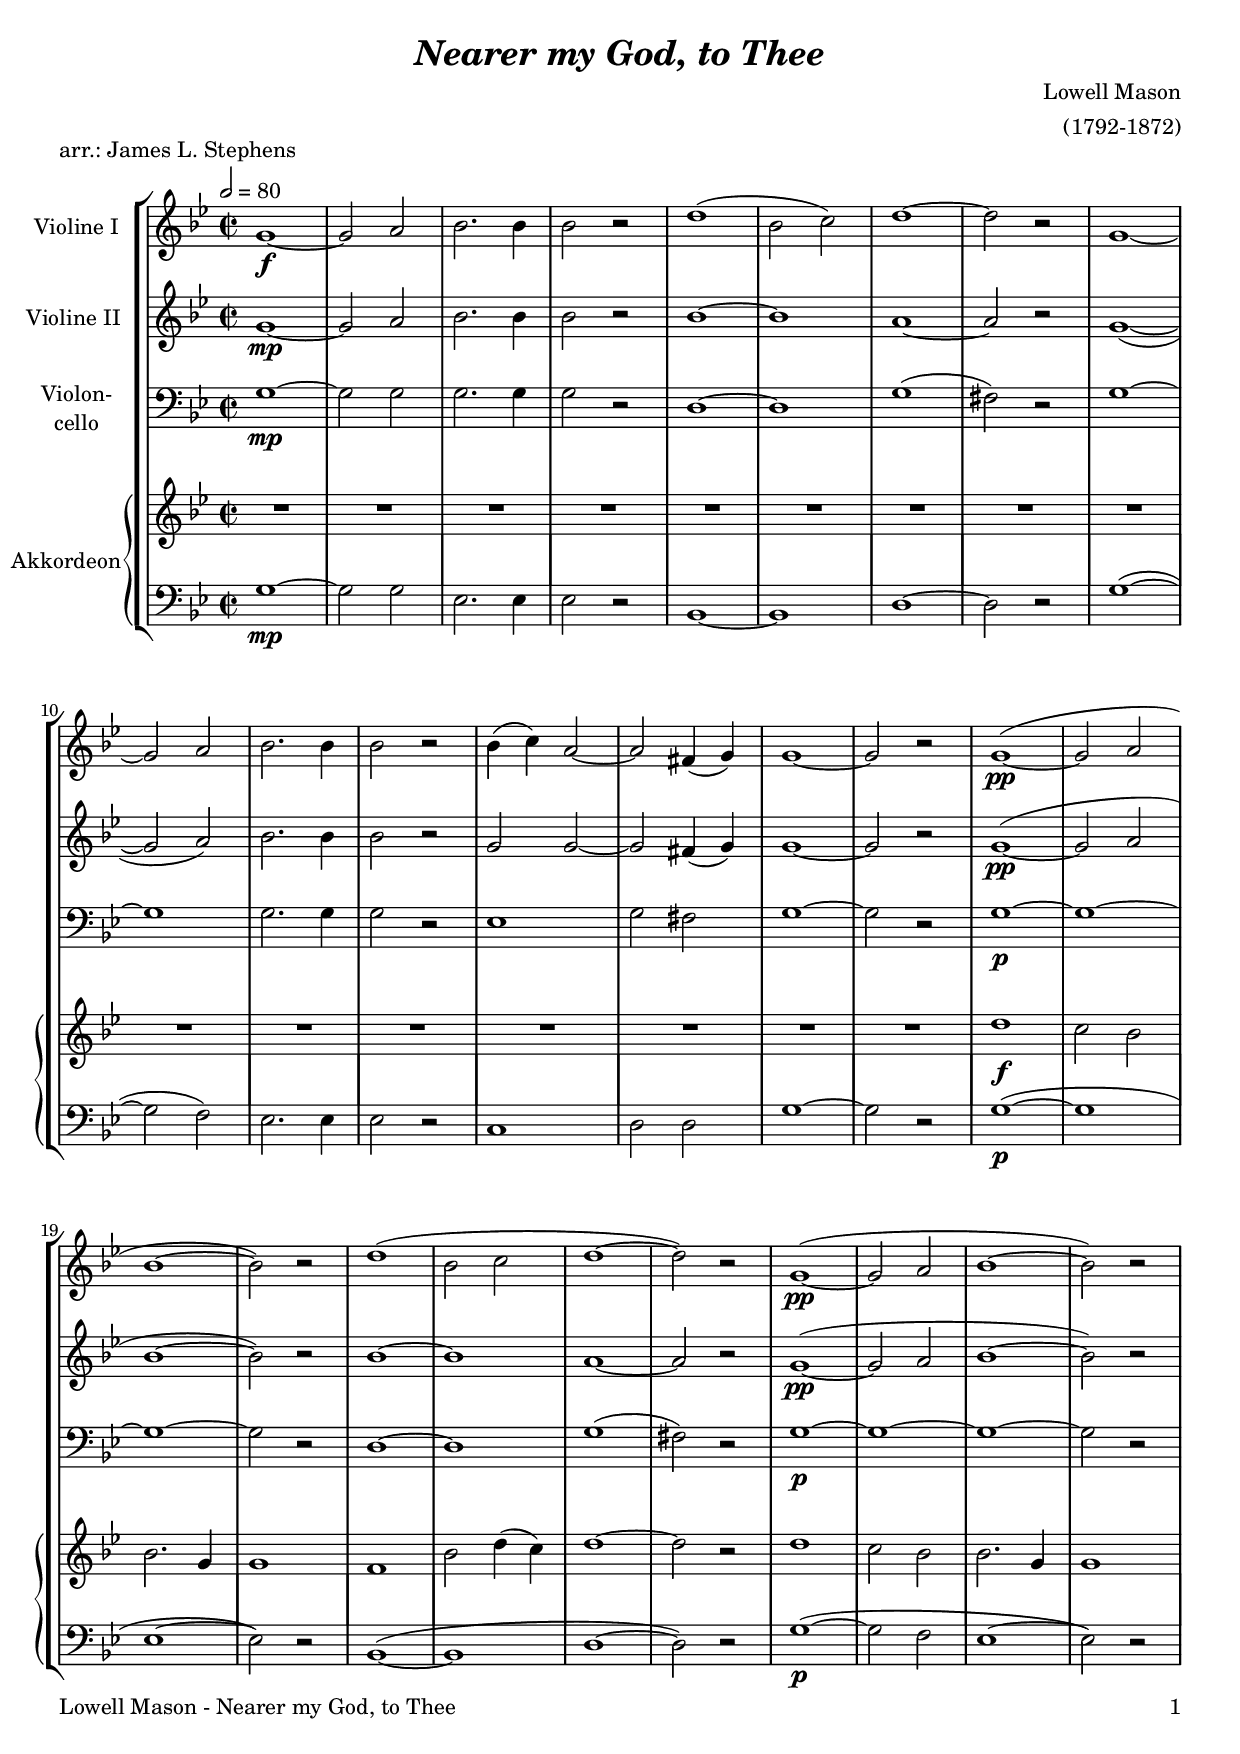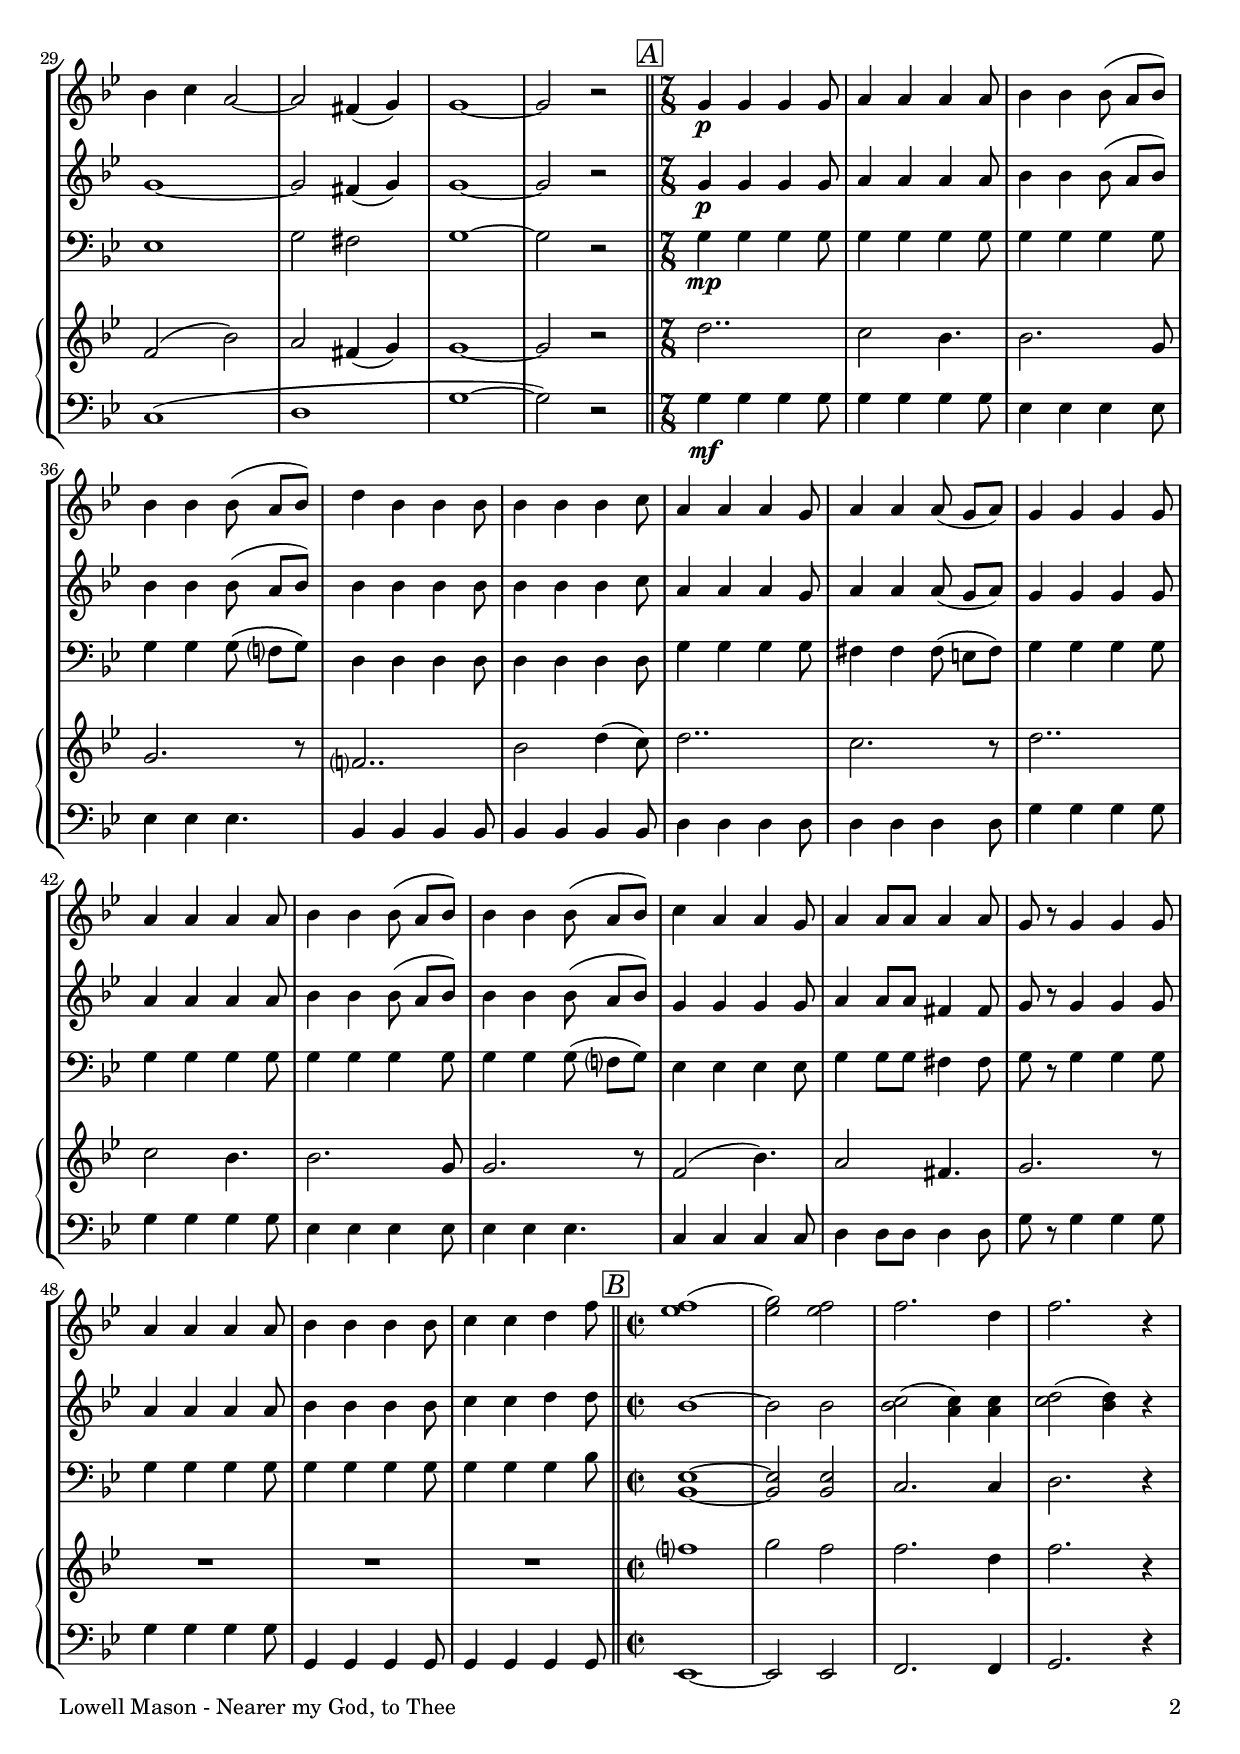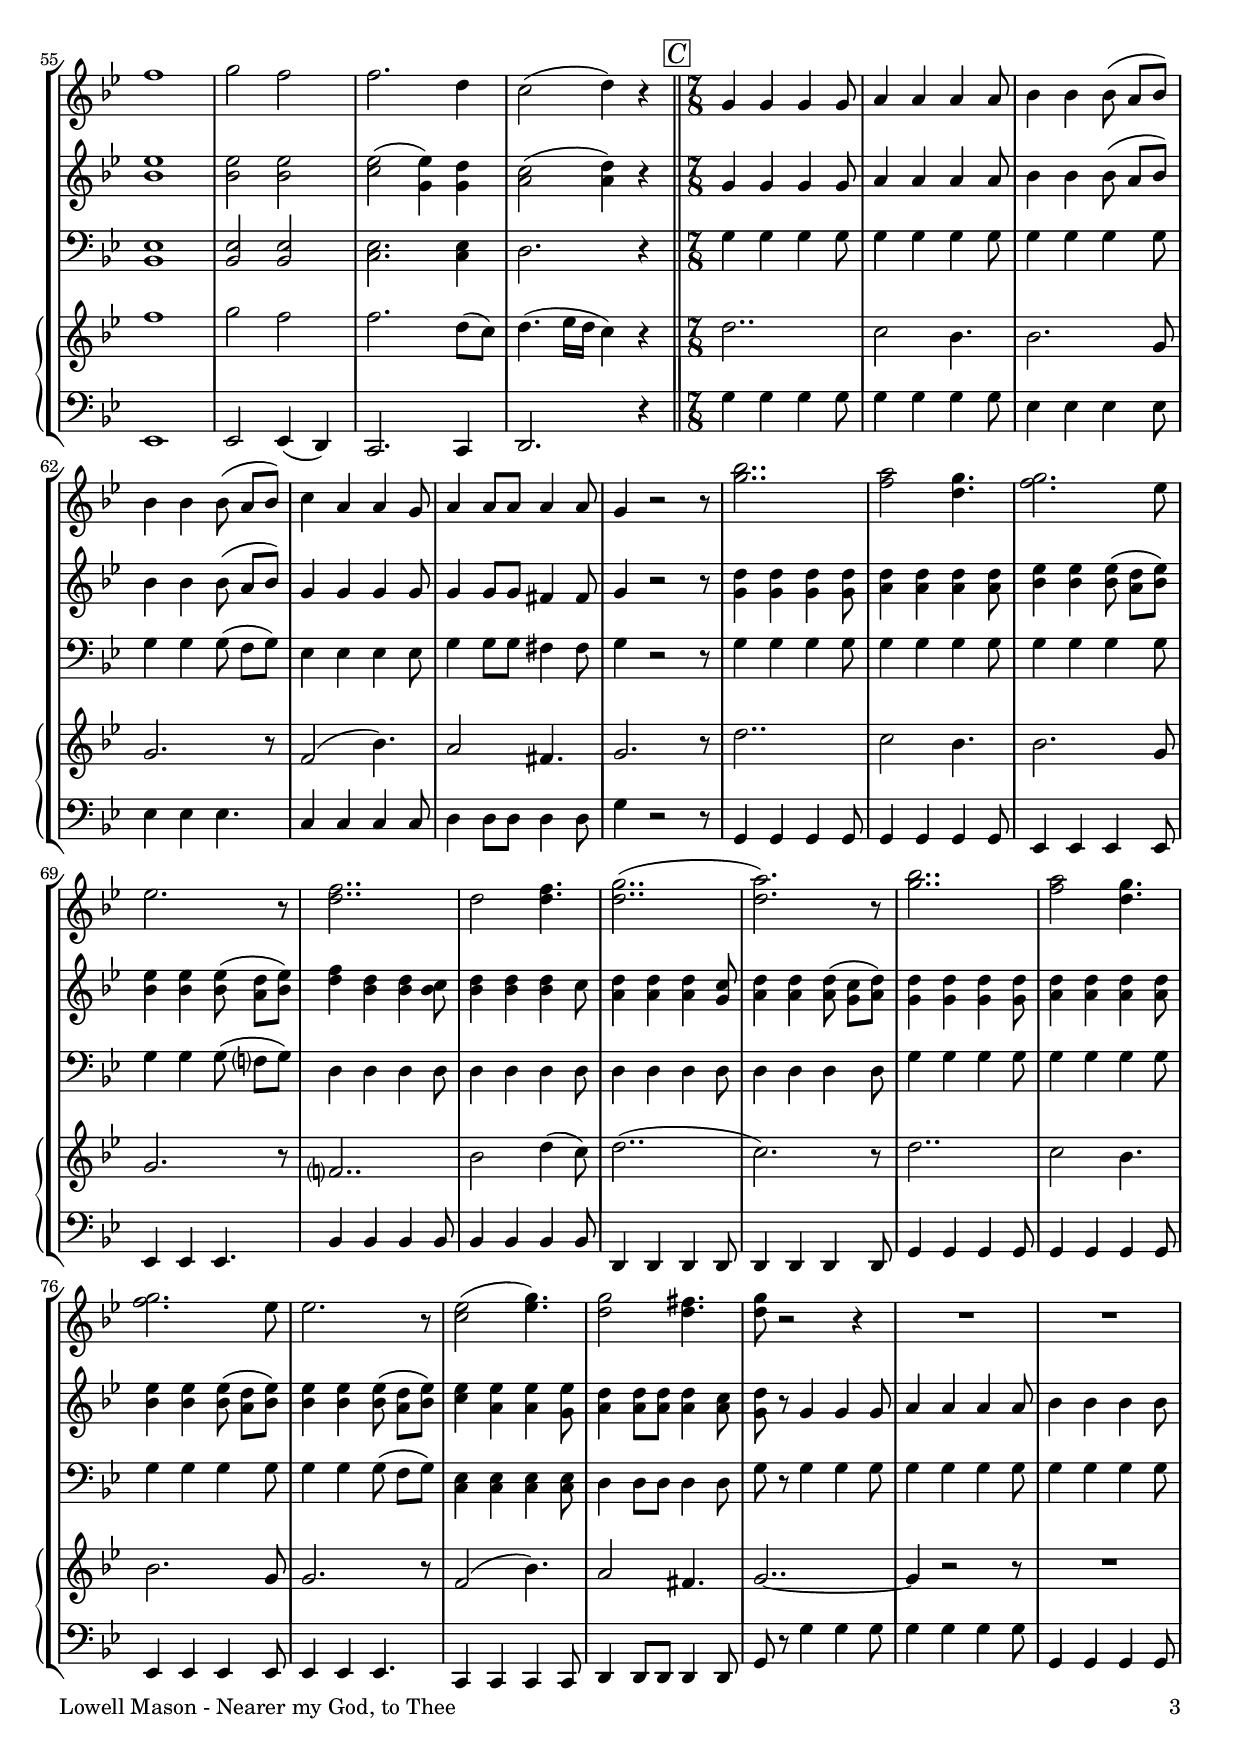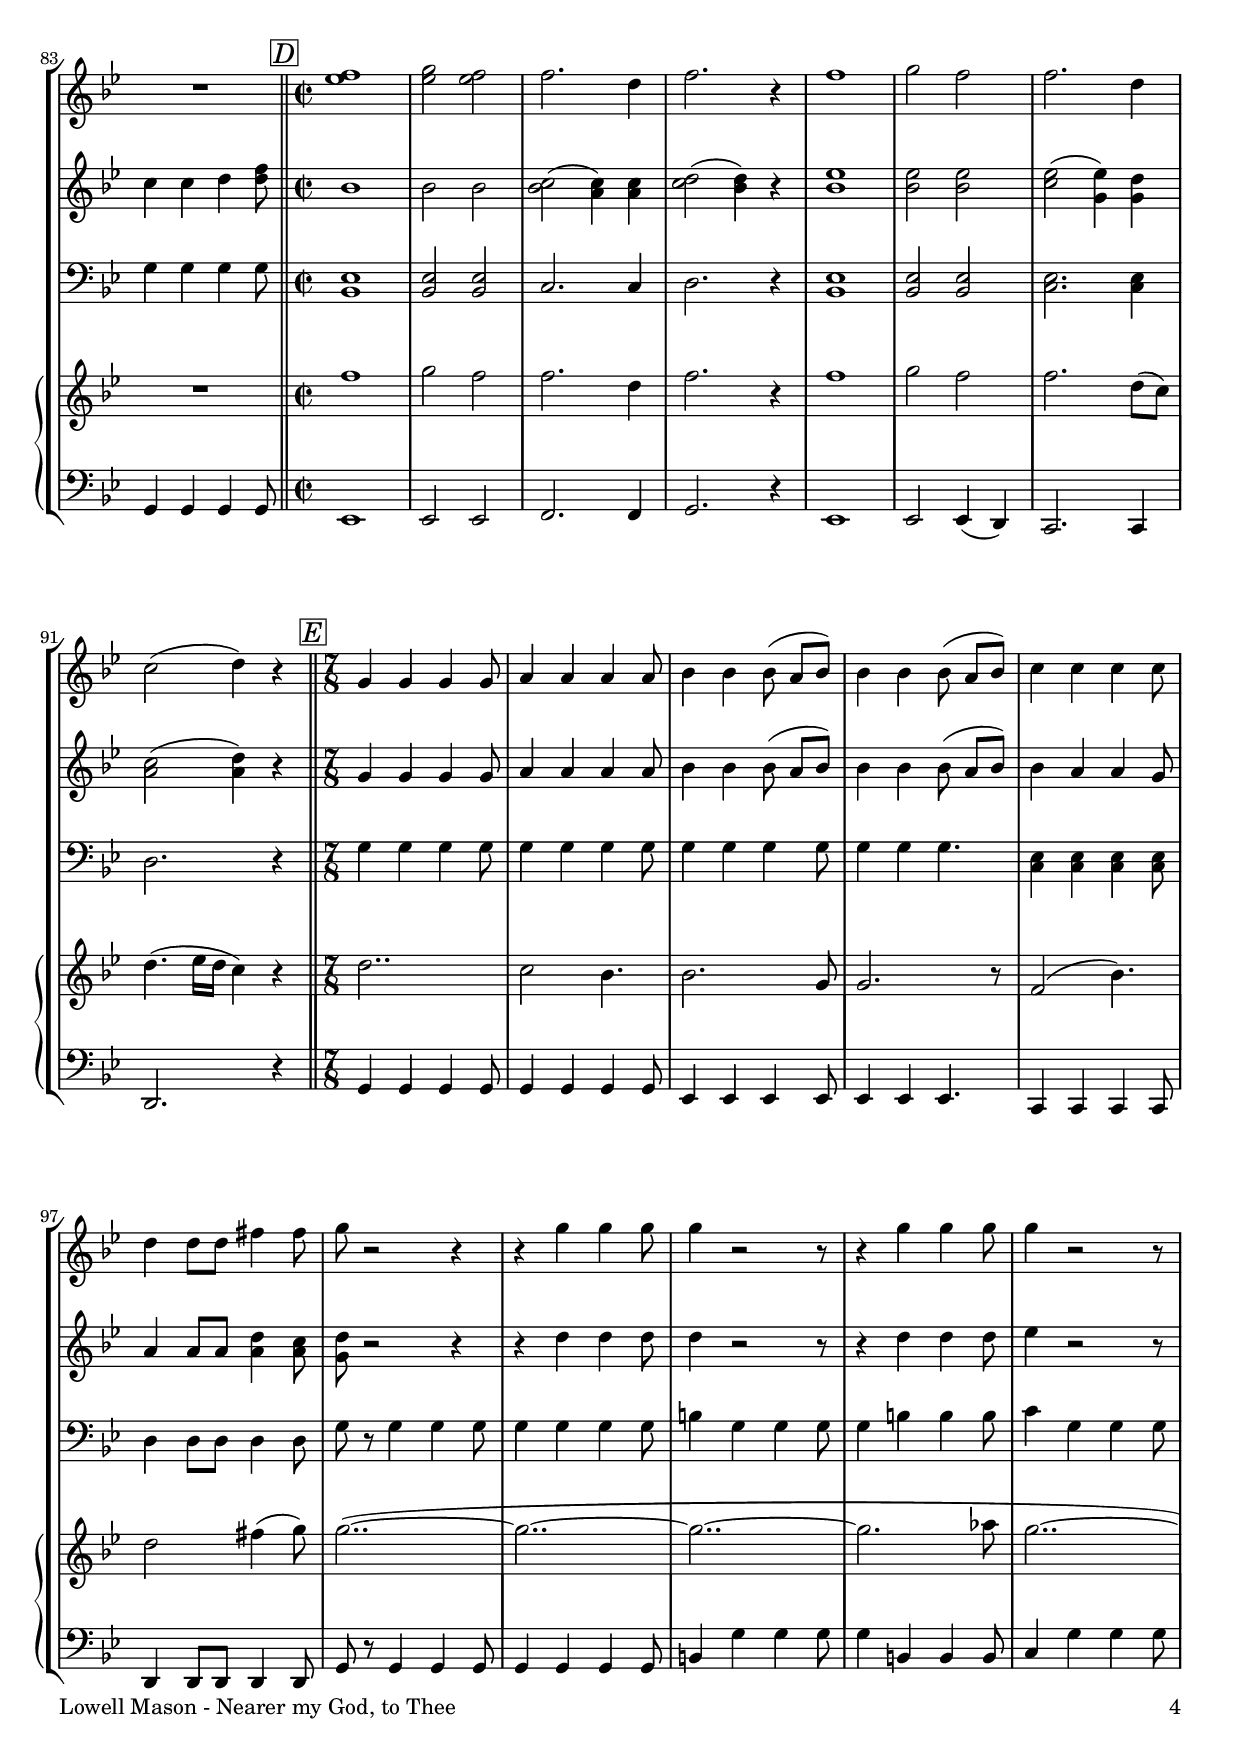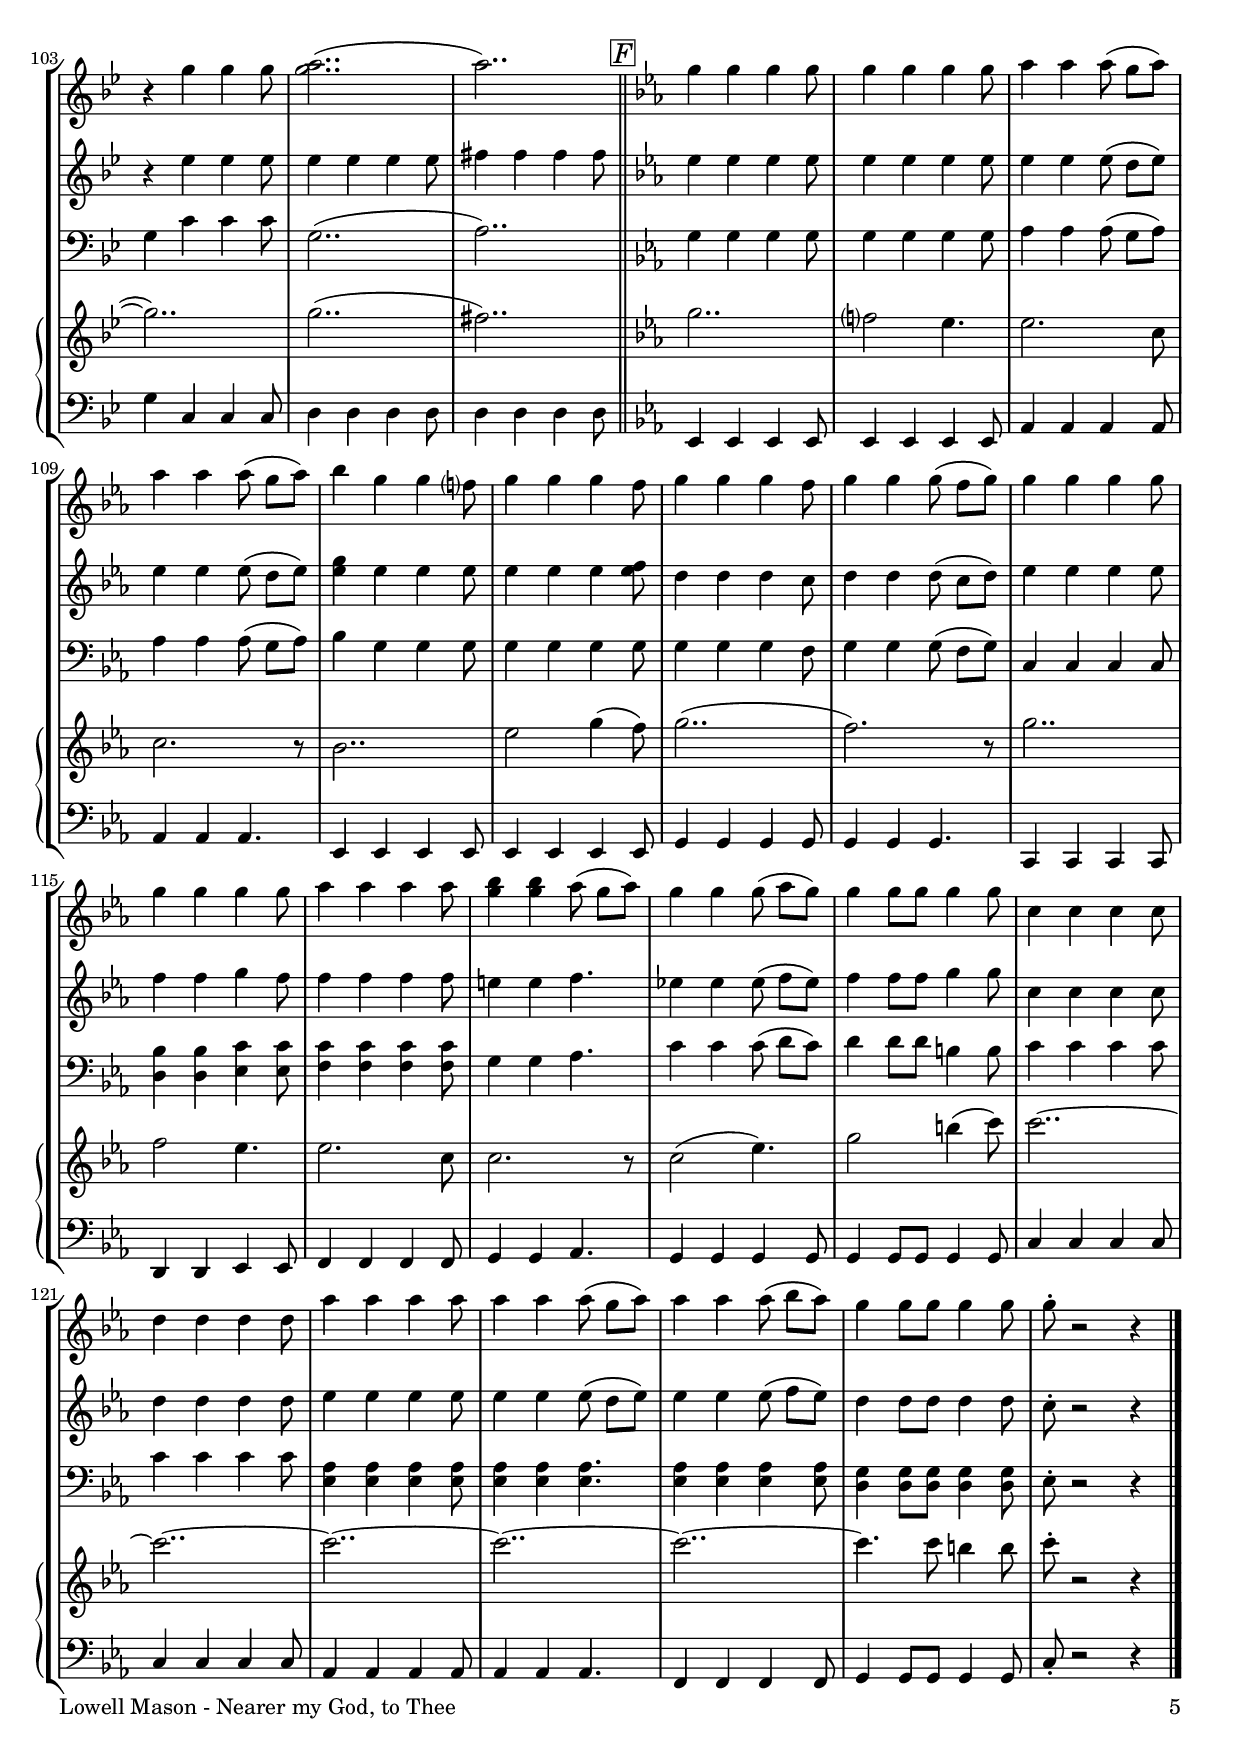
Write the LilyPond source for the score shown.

\version "2.24.1"
\include "deutsch.ly"

#(set-global-staff-size 19)

\header {
  title       = \markup \bold \italic "Nearer my God, to Thee"
  composer    = "Lowell Mason"
  arranger    = "(1792-1872)"
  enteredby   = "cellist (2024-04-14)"
  piece       = "arr.: James L. Stephens"
}

voiceconsts = {
  \key b \major
  \time 2/2
%  \numericTimeSignature
  \compressEmptyMeasures
% Set default beaming for all staves
%  \set Timing.beamExceptions = #'()
%  \set Timing.baseMoment     = #(ly:make-moment 1 4)
%  \set Timing.beatStructure  = #'(1 1 1 1)
  \tempo 2=80
}

mivl = "violin"
miba = "cello"
% mikl = "bright acoustic"
% mikl = "church organ"
mikl = "concertina"

rit = \mark \markup \box \italic "rit."

boxa = { \bar "||" \mark \markup \box \italic "A" \time 7/8
% Set default beaming for all staves
  \set Timing.beamExceptions = #'()
  \set Timing.baseMoment     = #(ly:make-moment 1 8)
  \set Timing.beatStructure  = #'(2 2 1 2)
       }
boxb = { \bar "||" \mark \markup \box \italic "B" \time 2/2 }
boxc = { \bar "||" \mark \markup \box \italic "C" \time 7/8
% Set default beaming for all staves
  \set Timing.beamExceptions = #'()
  \set Timing.baseMoment     = #(ly:make-moment 1 8)
  \set Timing.beatStructure  = #'(2 2 1 2)
       }
boxd = { \bar "||" \mark \markup \box \italic "D" \time 2/2 }
boxe = { \bar "||" \mark \markup \box \italic "E" \time 7/8
% Set default beaming for all staves
  \set Timing.beamExceptions = #'()
  \set Timing.baseMoment     = #(ly:make-moment 1 8)
  \set Timing.beatStructure  = #'(2 2 1 2)
       }
boxf = { \bar "||" \mark \markup \box \italic "F" \key es \major }

va = \relative c'' {
  \voiceconsts

  g1~\f
  g2 a
  b2. b4
  b2 r
  d1(
  b2 c)
  d1~
  d2 r
  g,1~
  g2 a
  b2. b4
  b2 r

  b4( c) a2~
  a fis4( g)
  g1~
  g2 r
  g1(~\pp
  g2 a
  b1~
  b2) r
  d1(
  b2 c
  d1~
  d2) r

  g,1(~\pp
  g2 a
  b1~
  b2) r
  b4 c a2~
  a fis4( g)
  g1~
  g2 r \boxa
  g4\p g g g8
  a4 a a a8

  b4 b b8( a b)
  b4 b b8( a b)
  d4 b b b8
  b4 b b c8
  a4 a a g8
  a4 a a8( g a)
  g4 g g g8

  a4 a a a8
  b4 b b8( a b)
  b4 b b8( a b)
  c4 a a g8
  a4 a8 a a4 a8
  g r g4 g g8

  a4 a a a8
  b4 b b b8
  c4 c d f8 \boxb
  <es f>1(
  <es g>2) <es f>
  f2. d4
  f2. r4
  f1
  g2 f

  f2. d4
  c2( d4) r \boxc
  g, g g g8
  a4 a a a8
  b4 b b8( a b)
  b4 b b8( a b)

  c4 a a g8
  a4 a8 a a4 a8
  g4 r2 r8
  <g' b>2..
  <f a>2 <d g>4.
  <f g>2. es8

  es2. r8
  <d f>2..
  d2 <d f>4.
  <d g>2..(
  <d a'>2.) r8
  <g b>2..

  <f a>2 <d g>4.
  <f g>2. es8
  es2. r8
  <c es>2( <es g>4.)
  <d g>2 <d fis>4.
  <d g>8 r2 r4

  R8*21 \boxd
  <es f>1
  <es g>2 <es f>
  f2. d4
  f2. r4
  f1
  g2 f

  f2. d4
  c2( d4) r \boxe
  g,4 g g g8
  a4 a a a8
  b4 b b8( a b)
  b4 b b8( a b)

  c4 c c c8
  d4 d8 d fis4 fis8
  g r2 r4
  r4 g g g8
  g4 r2 r8
  r4 g g g8

  g4 r2 r8
  r4 g g g8
  <g a>2..(
  a2..) \boxf
  g4 g g g8
  g4 g g g8

  as4 as as8( g as)
  as4 as as8( g as)
  b4 g g f?8
  g4 g g f8
  g4 g g f8
  g4 g g8( f g)

  g4 g g g8
  g4 g g g8
  as4 as as as8
  <g b>4 <g b> as8( g as)
  g4 g g8( as g)

  g4 g8 g g4 g8
  c,4 c c c8
  d4 d d d8
  as'4 as as as8
  as4 as as8( g as)

  as4 as as8( b as)
  g4 g8 g g4 g8
  g-. r2 r4 \bar "|."
}

vb = \relative c'' {
  \voiceconsts

  g1~\mp
  g2 a
  b2. b4
  b2 r
  b1~
  b
  a~
  a2 r
  g1(~
  g2 a)
  b2. b4
  b2 r

  g g~
  g fis4( g)
  g1~
  g2 r
  g1(~\pp
  g2 a
  b1~
  b2) r
  b1~
  b
  a~
  a2 r

  g1(~\pp
  g2 a
  b1~
  b2) r
  g1~
  g2 fis4( g)
  g1~
  g2 r \boxa
  g4\p g g g8
  a4 a a a8

  b4 b b8( a b)
  b4 b b8( a b)
  b4 b b b8
  b4 b b c8
  a4 a a g8
  a4 a a8( g a)
  g4 g g g8

  a4 a a a8
  b4 b b8( a b)
  b4 b b8( a b)
  g4 g g g8
  a4 a8 a fis4 fis8
  g r g4 g g8

  a4 a a a8
  b4 b b b8
  c4 c d d8 \boxb
  b1~
  b2 b
  <b c>( <a c>4) <a c>
  <c d>2( <b d>4) r
  <b es>1
  <b es>2 <b es>

  <c es>( <g es'>4) <g d'>
  <a c>2( <a d>4) r \boxc
  g g g g8
  a4 a a a8
  b4 b b8( a b)
  b4 b b8( a b)

  g4 g g g8
  g4 g8 g fis4 fis8
  g4 r2 r8
  <g d'>4 <g d'> <g d'> <g d'>8
  <a d>4 <a d> <a d> <a d>8
  <b es>4 <b es> <b es>8( <a d> <b es>)

  <b es>4 <b es> <b es>8( <a d> <b es>)
  <d f>4 <b d> <b d> <b c>8
  <b d>4 <b d> <b d> c8
  <a d>4 <a d> <a d> <g c>8
  <a d>4 <a d> <a d>8( <g c> <a d>)
  <g d'>4 <g d'> <g d'> <g d'>8

  <a d>4 <a d> <a d> <a d>8
  <b es>4 <b es> <b es>8( <a d> <b es>)
  <b es>4 <b es> <b es>8( <a d> <b es>)
  <c es>4 <a es'> <a es'> <g es'>8
  <a d>4 <a d>8 <a d> <a d>4 <a c>8
  <g d'> r g4 g g8

  a4 a a a8
  b4 b b b8
  c4 c d <d f>8 \boxd
  b1
  b2 b
  <b c>( <a c>4) <a c>
  <c d>2( <b d>4) r
  <b es>1
  <b es>2<b es>

  <c es>( <g es'>4) <g d'>
  <a c>2( <a d>4) r \boxe
  g g g g8
  a4 a a a8
  b4 b b8( a b)
  b4 b b8( a b)

  b4 a a g8
  a4 a8 a <a d>4 <a c>8
  <g d'> r2 r4
  r d' d d8
  d4 r2 r8
  r4 d d d8

  es4 r2 r8
  r4 es es es8
  es4 es es es8
  fis4 fis fis fis8 \boxf
  es4 es es es8
  es4 es es es8

  es4 es es8( d es)
  es4 es es8( d es)
  <es g>4 es es es8
  es4 es es <es f>8
  d4 d d c8
  d4 d d8( c d)

  es4 es es es8
  f4 f g f8
  f4 f f f8
  e4 e f4.
  es!4 es es8( f es)

  f4 f8 f g4 g8
  c,4 c c c8
  d4 d d d8
  es4 es es es8
  es4 es es8( d es)

  es4 es es8( f es)
  d4 d8 d d4 d8
  c-. r2 r4 \bar "|."
}

vc = \relative c' {
  \voiceconsts
  \clef "bass"

  g1~\mp
  g2 g
  g2. g4
  g2 r
  d1~
  d
  g(
  fis2) r
  g1~
  g
  g2. g4
  g2 r

  es1
  g2 fis
  g1~
  g2 r
  g1~\p
  g~
  g~
  g2 r
  d1~
  d
  g(
  fis2) r

  g1~\p
  g~
  g~
  g2 r
  es1
  g2 fis
  g1~
  g2 r \boxa
  g4\mp g g g8
  g4 g g g8

  g4 g g g8
  g4 g g8( f? g)
  d4 d d d8
  d4 d d d8
  g4 g g g8
  fis4 fis fis8( e fis)
  g4 g g g8

  g4 g g g8
  g4 g g g8
  g4 g g8( f? g)
  es4 es es es8
  g4 g8 g fis4 fis8
  g r g4 g g8

  g4 g g g8
  g4 g g g8
  g4 g g b8 \boxb
  <b, es>1~
  <b es>2 <b es>
  c2. c4
  d2. r4
  <b es>1
  <b es>2 <b es>

  <c es>2. <c es>4
  d2. r4 \boxc
  g g g g8
  g4 g g g8
  g4 g g g8
  g4 g g8( f g)

  es4 es es es8
  g4 g8 g fis4 fis8
  g4 r2 r8
  g4 g g g8
  g4 g g g8
  g4 g g g8

  g4 g g8( f? g)
  d4 d d d8
  d4 d d d8
  d4 d d d8
  d4 d d d8
  g4 g g g8

  g4 g g g8
  g4 g g g8
  g4 g g8( f g)
  <c, es>4 <c es> <c es> <c es>8
  d4 d8 d d4 d8
  g r g4 g g8

  g4 g g g8
  g4 g g g8
  g4 g g g8 \boxd
  <b, es>1
  <b es>2 <b es>
  c2. c4
  d2. r4
  <b es>1
  <b es>2 <b es>

  <c es>2. <c es>4
  d2. r4 \boxe
  g g g g8
  g4 g g g8
  g4 g g g8
  g4 g g4.

  <c, es>4 <c es> <c es> <c es>8
  d4 d8 d d4 d8
  g r g4 g g8
  g4 g g g8
  h4 g g g8
  g4 h h h8

  c4 g g g8
  g4 c c c8
  g2..(
  a) \boxf
  g4 g g g8
  g4 g g g8

  as4 as as8( g as)
  as4 as as8( g as)
  b4 g g g8
  g4 g g g8
  g4 g g f8
  g4 g g8( f g)

  c,4 c c c8
  <d b'>4 <d b'> <es c'> <es c'>8
  <f c'>4 <f c'> <f c'> <f c'>8
  g4 g as4.
  c4 c c8( d c)

  d4 d8 d h4 h8
  c4 c c c8
  c4 c c c8
  <es, as>4 <es as> <es as> <es as>8
  <es as>4 <es as> <es as>4.

  <es as>4 <es as> <es as> <es as>8
  <d g>4 <d g>8 <d g> <d g>4 <d g>8
  es-. r2 r4 \bar "|."
}

vd = \relative c'' {
  \voiceconsts

  R1*16
  d1\f
  c2 b
  b2. g4
  g1
  f
  b2 d4( c)
  d1~
  d2 r

  d1
  c2 b
  b2. g4
  g1
  f2( b)
  a fis4( g)
  g1~
  g2 r \boxa
  d'2..
  c2 b4.

  b2. g8
  g2. r8
  f?2..
  b2 d4( c8)
  d2..
  c2. r8
  d2..

  c2 b4.
  b2. g8
  g2. r8
  f2( b4.)
  a2 fis4.
  g2. r8

  R8*21 \boxb
  f'?1
  g2 f
  f2. d4
  f2. r4
  f1
  g2 f

  f2. d8( c)
  d4.( es16 d c4) r \boxc
  d2..
  c2 b4.
  b2. g8
  g2. r8

  f2( b4.)
  a2 fis4.
  g2. r8
  d'2..
  c2 b4.
  b2. g8

  g2. r8
  f?2..
  b2 d4( c8)
  d2..(
  c2.) r8
  d2..

  c2 b4.
  b2. g8
  g2. r8
  f2( b4.)
  a2 fis4.
  g2..~

  g4 r2 r8
  R8*14 \boxd
  f'1
  g2 f
  f2. d4
  f2. r4
  f1
  g2 f

  f2. d8( c)
  d4.( es16 d c4) r \boxe
  d2..
  c2 b4.
  b2. g8
  g2. r8

  f2( b4.)
  d2 fis4( g8)
  g2..(~
  g~
  g~
  g2. as8

  g2..~
  g)
  g(
  fis) \boxf
  g
  f?2 es4.

  es2. c8
  c2. r8
  b2..
  es2 g4( f8)
  g2..(
  f2.) r8

  g2..
  f2 es4.
  es2. c8
  c2. r8
  c2( es4.)

  g2 h4( c8)
  c2..~
  c~
  c~
  c~

  c~
  c4. c8 h4 h8
  c-. r2 r4 \bar "|."
}

ve = \relative c' {
  \voiceconsts
  \clef "bass"

  g1~\mp
  g2 g
  es2. es4
  es2 r
  b1~
  b
  d~
  d2 r
  g1(~
  g2 f)
  es2. es4
  es2 r

  c1
  d2 d
  g1~
  g2 r
  g1(~\p
  g
  es~
  es2) r
  b1(~
  b
  d~
  d2) r

  g1(~\p
  g2 f
  es1~
  es2) r
  c1(
  d
  g~
  g2) r \boxa
  g4\mf g g g8
  g4 g g g8

  es4 es es es8
  es4 es es4.
  b4 b b b8
  b4 b b b8
  d4 d d d8
  d4 d d d8
  g4 g g g8

  g4 g g g8
  es4 es es es8
  es4 es es4.
  c4 c c c8
  d4 d8 d d4 d8
  g r g4 g g8

  g4 g g g8
  g,4 g g g8
  g4 g g g8 \boxb
  es1~
  es2 es
  f2. f4
  g2. r4
  es1
  es2 es4( d)

  c2. c4
  d2. r4 \boxc
  g' g g g8
  g4 g g g8
  es4 es es es8
  es4 es es4.

  c4 c c c8
  d4 d8 d d4 d8
  g4 r2 r8
  g,4 g g g8
  g4 g g g8
  es4 es es es8

  es4 es es4.
  b'4 b b b8
  b4 b b b8
  d,4 d d d8
  d4 d d d8
  g4 g g g8

  g4 g g g8
  es4 es es es8
  es4 es es4.
  c4 c c c8
  d4 d8 d d4 d8
  g r g'4 g g8

  g4 g g g8
  g,4 g g g8
  g4 g g g8 \boxd
  es1
  es2 es
  f2. f4
  g2. r4
  es1
  es2 es4( d)

  c2. c4
  d2. r4 \boxe
  g g g g8
  g4 g g g8
  es4 es es es8
  es4 es es4.

  c4 c c c8
  d4 d8 d d4 d8
  g r g4 g g8
  g4 g g g8
  h4 g' g g8
  g4 h, h h8

  c4 g' g g8
  g4 c, c c8
  d4 d d d8
  d4 d d d8 \boxf
  es,4 es es es 8
  es4 es es es8

  as4 as as as8
  as4 as as4.
  es4 es es es8
  es4 es es es8
  g4 g g g8
  g4 g g4.

  c,4 c c c8
  d4 d es es8
  f4 f f f8
  g4 g as4.
  g4 g g g8

  g4 g8 g g4 g8
  c4 c c c8
  c4 c c c8
  as4 as as as8
  as4 as as4.

  f4 f f f8
  g4 g8 g g4 g8
  c-. r2 r4 \bar "|."
}


music = \new StaffGroup <<
  \new Staff {
    \set Staff.midiInstrument = \mivl
    \set Staff.instrumentName = \markup \center-column { "Violine I" }
    \transpose b b { \va }
  }

  \new Staff {
    \set Staff.midiInstrument = \mivl
    \set Staff.instrumentName = \markup \center-column { "Violine II" }
    \transpose b b { \vb }
  }

  \new Staff {
    \set Staff.midiInstrument = \miba
    \set Staff.instrumentName = \markup \center-column { "Violon-" "cello" }
    \transpose b b { \vc }
  }

  \new PianoStaff <<
    \set PianoStaff.midiInstrument = \mikl
    \set PianoStaff.instrumentName = \markup \center-column { "Akkordeon" }
    <<
      \new Staff {
	\transpose b b { \vd }
%	\transpose b b { << \vd \\ \ve >> }
      }
      
      %    \new Dynamics \vdy
      
      \new Staff {
	\transpose b b { \ve }
%	\transpose b b { << \vf \\ \vg >> }
      }
    >>  
  >>
>>

\book {
  \paper {
    print-page-number = ##t
    print-first-page-number = ##t
    ragged-last-bottom = ##f
    oddHeaderMarkup = \markup \null
    evenHeaderMarkup = \markup \null
    oddFooterMarkup = \markup {
      \fill-line {
        \if \should-print-page-number
        "Lowell Mason - Nearer my God, to Thee" \fromproperty #'page:page-number-string
      }
    }
    evenFooterMarkup = \oddFooterMarkup
  } \score {
    \music
    \layout {}
  }

  \score {
    \unfoldRepeats \music

    \midi {
      \context {
        \Score
      }
    }
  }
}
